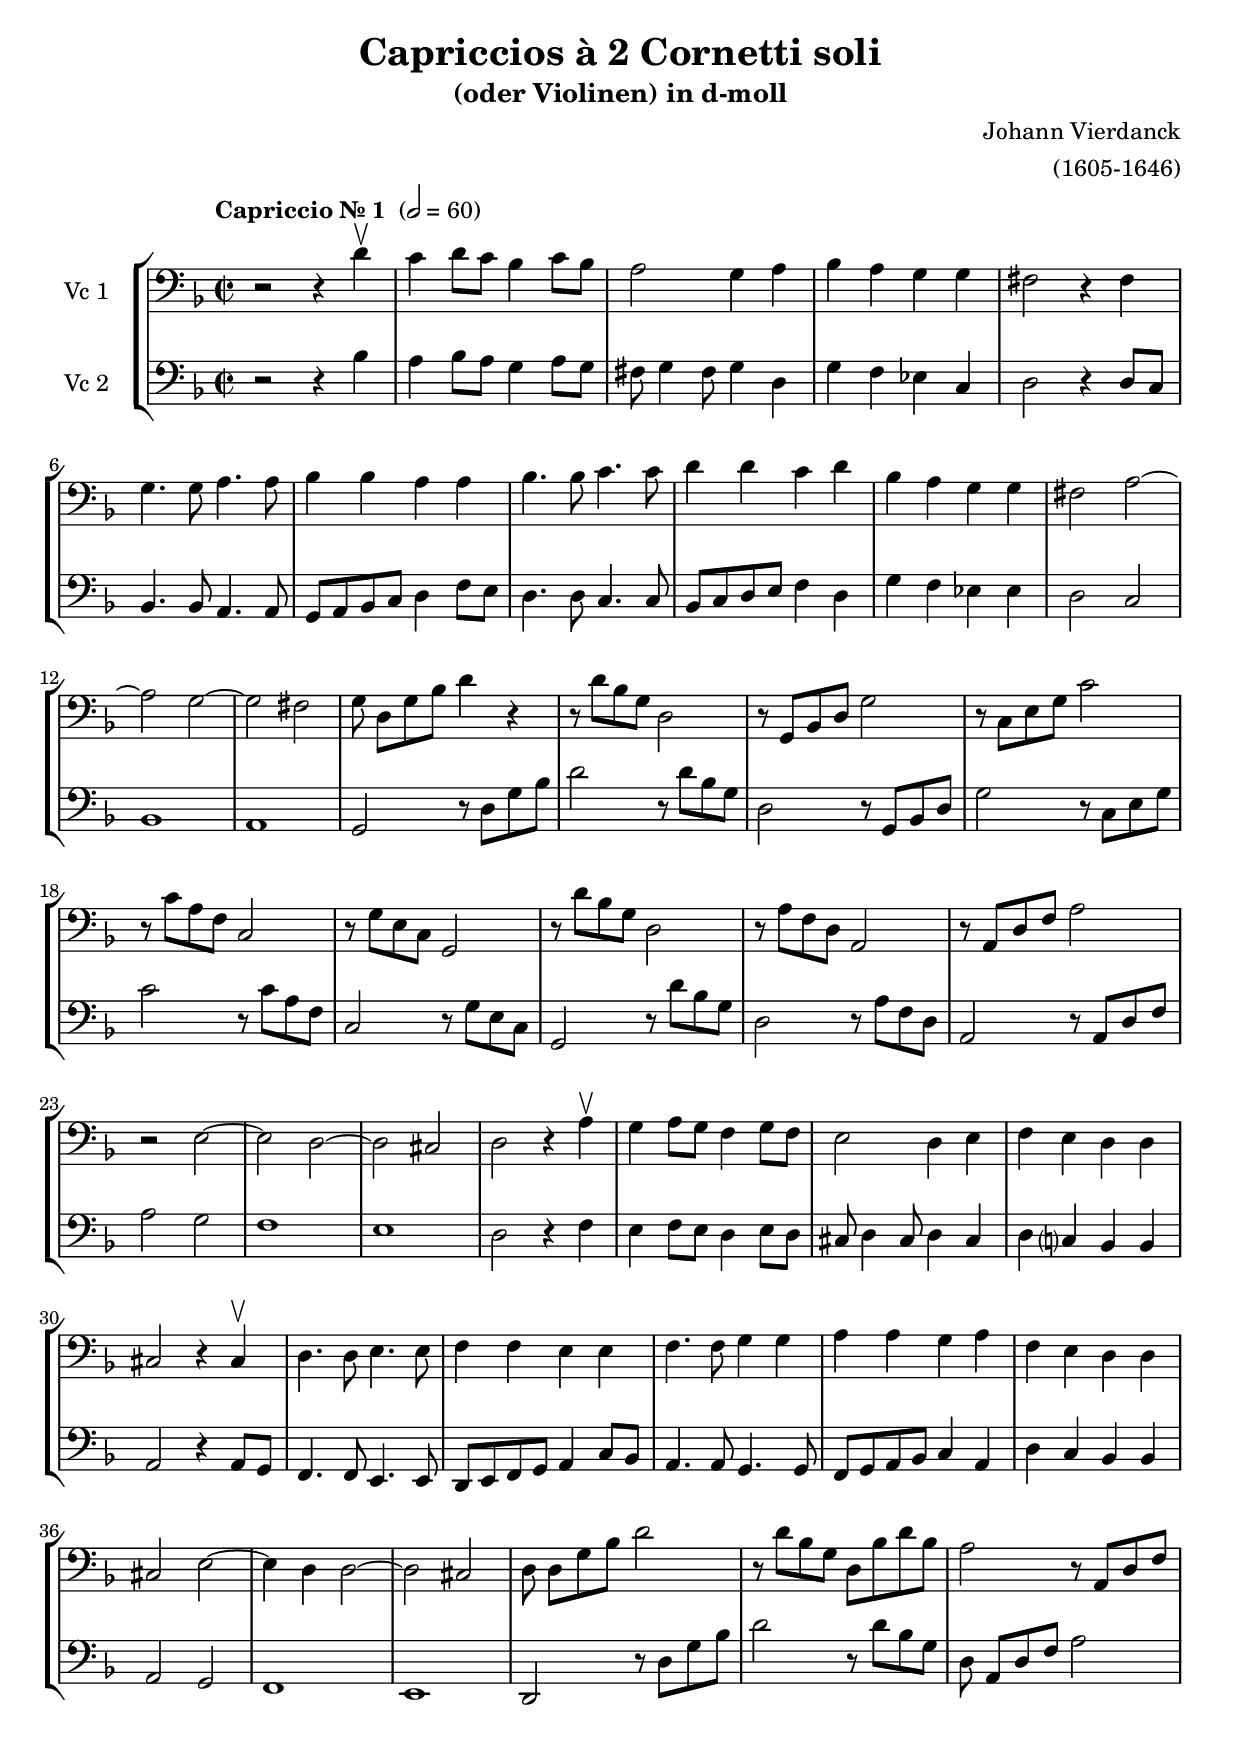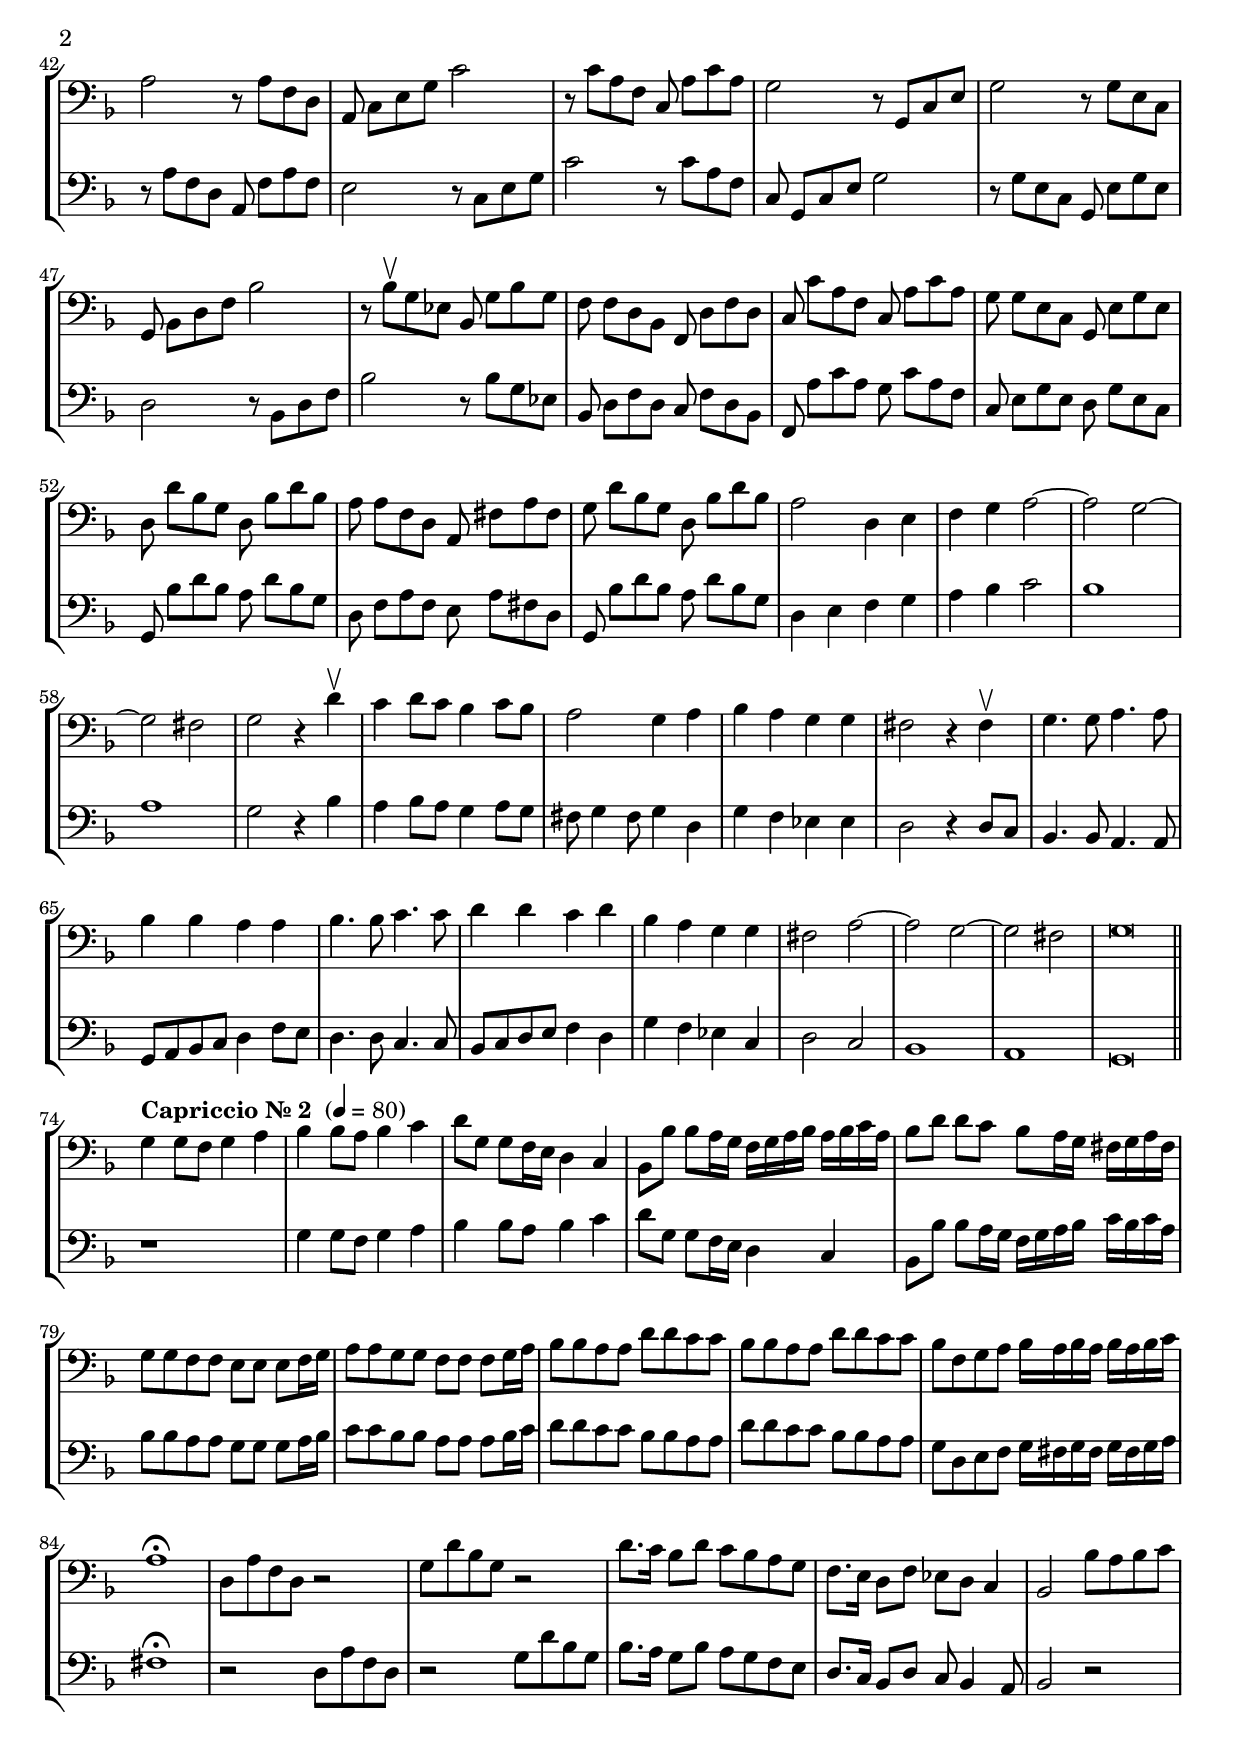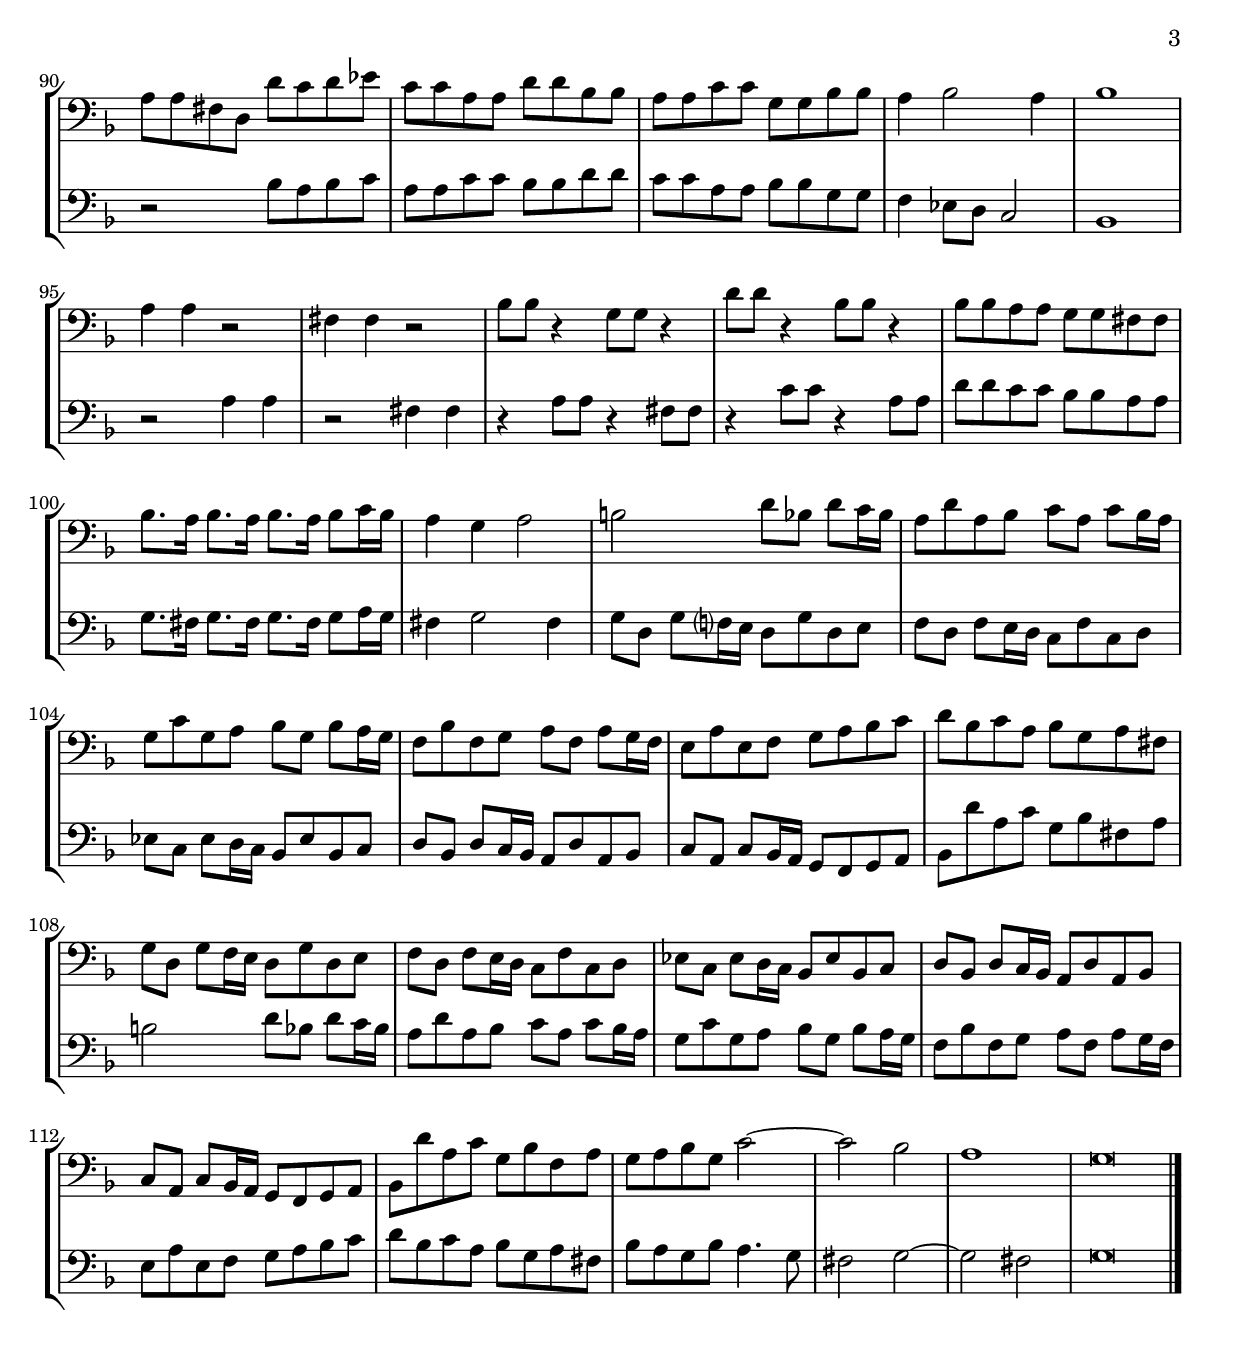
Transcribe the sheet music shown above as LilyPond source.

\version "2.14.2"
\include "deutsch.ly"

#(set-global-staff-size 20.5)

\header {
  title = "Capriccios à 2 Cornetti soli"
  subtitle = "(oder Violinen) in d-moll"
  composer = "Johann Vierdanck"
  arranger = "(1605-1646)"
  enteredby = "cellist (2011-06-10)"
}

voiceconsts = {
 \key a \minor
 \time 2/2
 \clef "bass"
% \clef "treble"
% \numericTimeSignature
 \compressFullBarRests
 \tempo "Capriccio Nr. 1 " 2=60
}

%minstr = "harpsichord"
%minstr = "clarinet"
%minstr = "accordion"
minstr = "bassoon"

va = \relative c''' {
   \voiceconsts

   r2 r4 a\upbow
   g a8 g f4 g8 f
   e2 d4 e
   f e d d
   cis2 r4 cis

   d4. d8 e4. e8
   f4 f e e
   f4. f8 g4. g8
   a4 a g a
   f e d d
   cis2 e~

   e d~
   d cis
   d8 a[ d f] a4 r
   r8 a[ f d] a2
   r8 d,[ f a] d2
   r8 g,[ h d] g2

   r8 g[ e c] g2
   r8 d'[ h g] d2
   r8 a''[ f d] a2
   r8 e'[ c a] e2
   r8 e[ a c] e2

   r h~
   h a~
   a gis
   a r4 e'\upbow
   d e8 d c4 d8 c
   h2 a4 h
   c h a a

   gis2 r4 gis\upbow
   a4. a8 h4. h8
   c4 c h h
   c4. c8 d4 d
   e e d e

   c h a a
   gis2 h~
   h4 a a2~
   a gis
   a8 a[ d f] a2
   r8 a[ f d] a f' a f

   e2 r8 e, a c
   e2 r8 e c a
   e g[ h d] g2
   r8 g[ e c] g e'[ g e]
   d2 r8 d, g h

   d2 r8 d h g
   d f[ a c] f2
   r8 f[\upbow d b] f d'[ f d]
   c c[ a f] c a'[ c a]
   g g'[ e c] g e'[ g e]

   d d[ h g] d h'[ d h]
   a a'[ f d] a f'[ a f]
   e e[ c a] e cis'[ e cis]
   d a'[ f d] a f'[ a f]
   e2 a,4 h

   c d e2~
   e d~
   d cis
   d r4 a'\upbow
   g a8 g f4 g8 f
   e2 d4 e

   f e d d
   cis2 r4 cis\upbow
   d4. d8 e4. e8
   f4 f e e
   f4. f8 g4. g8

   a4 a g a
   f e d d
   cis2 e~
   e d~
   d cis
   d\breve \bar "||"

   \tempo "Capriccio Nr. 2 " 4=80
   d4 d8 c d4 e
   f f8 e f4 g
   a8 d, d[ c16 h] a4 g
   f8 f' f[ e16 d] c d e f e[ f g e]

   f8 a a[ g] f e16 d cis[ d e cis]
   d8 d c c h h h[ c16 d]
   e8 e d d c c c[ d16 e]

   f8 f e e a a g g
   f f e e a a g g
   f c d e f16[ e f e] f e f g
   e1\fermata

   a,8 e' c a r2
   d8 a' f d r2
   a'8. g16 f8[ a] g f e d

   c8. h16 a8[ c] b a g4
   f2 f'8 e f g
   e e cis a a' g a b
   g g e e a a f f

   e e g g d d f f
   e4 f2 e4
   f1
   e4 e r2
   cis4 cis r2

   f8 f r4 d8 d r4
   a'8 a r4 f8 f r4
   f8 f e e d d cis cis

   f8. e16 f8.[ e16] f8. e16 f8[ g16 f]
   e4 d e2
   fis a8 f a[ g16 f]

   e8 a e f g e g[ f16 e]
   d8 g d e f d f[ e16 d]
   c8 f c d e c e[ d16 c]

   h8 e h c d e f g
   a f g e f d e cis
   d a d[ c16 h] a8 d a h

   c a c[ h16 a] g8 c g a
   b g b[ a16 g] f8 b f g
   a f a[ g16 f] e8 a e f

   g e g[ f16 e] d8 c d e
   f a' e g d f c e
   d e f d g2~
   g f
   e1
   d\breve \bar "|."
}

vb = \relative c'' {
   \voiceconsts

   r2 r4 f
   e f8 e d4 e8 d
   cis d4 cis8 d4 a
   d c b g
   a2 r4 a8 g

   f4. f8 e4. e8
   d e f g a4 c8 h
   a4. a8 g4. g8
   f g a h c4 a
   d c b b
   a2 g

   f1
   e
   d2 r8 a'[ d f]
   a2 r8 a[ f d]
   a2 r8 d,[ f a]
   d2 r8 g,[ h d]

   g2 r8 g[ e c]
   g2 r8 d'[ h g]
   d2 r8 a''[ f d]
   a2 r8 e'[ c a]
   e2 r8 e[ a c]

   e2 d
   c1
   h
   a2 r4 c
   h c8 h a4 h8 a
   gis a4 gis8 a4 gis
   a g? f f

   e2 r4 e8 d
   c4. c8 h4. h8
   a h c d e4 g8 f
   e4. e8 d4. d8
   c d e f g4 e

   a g f f
   e2 d
   c1
   h
   a2 r8 a' d f
   a2 r8 a f d

   a e[ a c] e2
   r8 e[ c a] e c'[ e c]
   h2 r8 g h d
   g2 r8 g e c
   g d[ g h] d2

   r8 d[ h g] d h'[ d h]
   a2 r8 f a c
   f2 r8 f d b
   f a[ c a] g c[ a f]
   c e'[ g e] d g[ e c]

   g h[ d h] a d[ h g]
   d f'[ a f] e a[ f d]
   a c[ e c] h e[ cis a]
   d, f'[ a f] e a[ f d]
   a4 h c d

   e f g2
   f1
   e
   d2 r4 f
   e f8 e d4 e8 d
   cis d4 cis8 d4 a

   d c b b
   a2 r4 a8 g
   f4. f8 e4. e8
   d e f g a4 c8 h
   a4. a8 g4. g8

   f g a h c4 a
   d c b g
   a2 g
   f1
   e
   d\breve \bar "||"

   \break \tempo "Capriccio Nr. 2 " 4=80
   r1
   d'4 d8 c d4 e
   f f8 e f4 g
   a8 d, d[ c16 h] a4 g

   f8 f' f[ e16 d] c d e f g[ f g e]
   f8 f e e d d d[ e16 f]
   g8 g f f e e e[ f16 g]

   a8 a g g f f e e
   a a g g f f e e
   d a h c d16 cis d cis d[ cis d e]
   cis1\fermata

   r2 a8 e' c a
   r2 d8 a' f d
   f8. e16 d8[ f] e d c h

   a8. g16 f8[ a] g f4 e8
   f2 r
   r f'8 e f g
   e e g g f f a a

   g g e e f f d d
   c4 b8 a g2
   f1
   r2 e'4 e
   r2 cis4 cis

   r e8 e r4 cis8 cis
   r4 g'8 g r4 e8 e
   a a g g f f e e

   d8. cis16 d8.[ cis16] d8. cis16 d8[ e16 d]
   cis4 d2 cis4
   d8 a d[ c?16 h] a8 d a h

   c a c[ h16 a] g8 c g a
   b g b[ a16 g] f8 b f g
   a f a[ g16 f] e8 a e f

   g e g[ f16 e] d8 c d e
   f a' e g d f cis e
   fis2 a8[ f] a g16 f

   e8 a e f g e g[ f16 e]
   d8 g d e f d f[ e16 d]
   c8 f c d e c e[ d16 c]

   h8 e h c d e f g
   a f g e f d e cis
   f e d f e4. d8
   cis2 d~
   d cis
   d\breve \bar "|."
}


\book {
  \score {
    \new StaffGroup <<
      \new Staff {
	\set Staff.midiInstrument = \minstr
	\set Staff.instrumentName = #"Vc 1"
	\transpose a d, { \va }
      }

      \new Staff {
	\set Staff.midiInstrument = \minstr
	\set Staff.instrumentName = #"Vc 2"
	\transpose a d, { \vb }
      }
    >>

    \layout {}

    \midi {
      \context {
	\Score
	tempoWholesPerMinute = #(ly:make-moment 60 2)
      }
    }
  }
}
